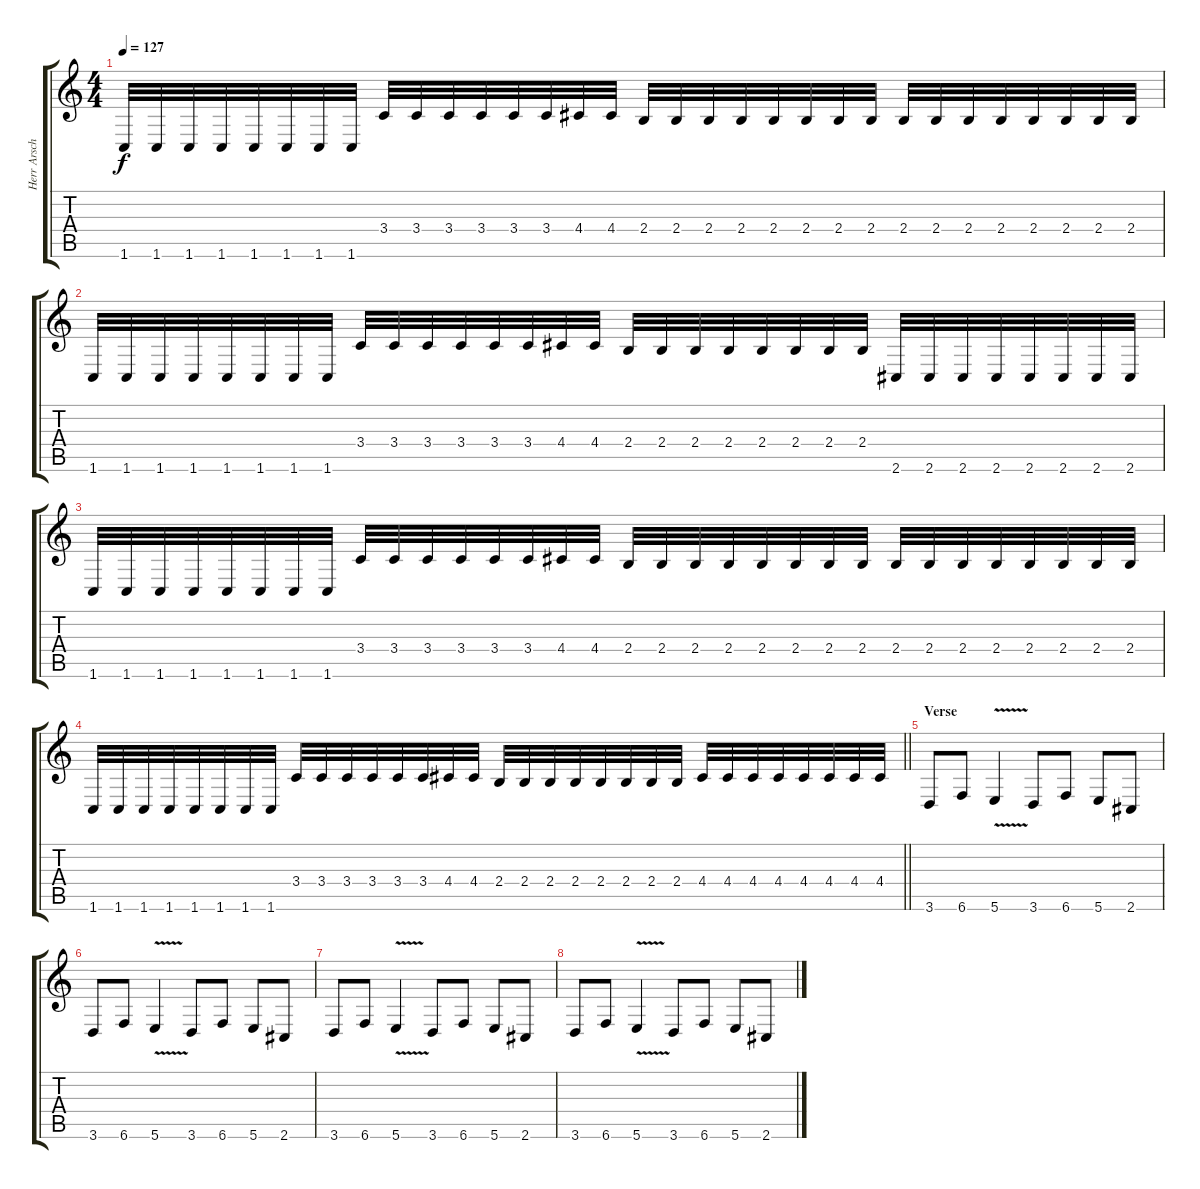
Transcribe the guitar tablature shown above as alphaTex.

\track ("Herr Arschstein (Right)" "Herr Arsch") {instrument distortionguitar}
\staff {score tabs}
\tuning (B3 Gb3 D3 A2 E2 B1) {hide}
\ts (4 4)
\tempo 127
\clef g2
\ks c
1.6.32{dy f} 1.6.32 1.6.32 1.6.32 1.6.32 1.6.32 1.6.32 1.6.32 3.4.32 3.4.32 3.4.32 3.4.32 3.4.32 3.4.32 4.4.32 4.4.32 2.4.32 2.4.32 2.4.32 2.4.32 2.4.32 2.4.32 2.4.32 2.4.32 2.4.32 2.4.32 2.4.32 2.4.32 2.4.32 2.4.32 2.4.32 2.4.32 |
1.6.32 1.6.32 1.6.32 1.6.32 1.6.32 1.6.32 1.6.32 1.6.32 3.4.32 3.4.32 3.4.32 3.4.32 3.4.32 3.4.32 4.4.32 4.4.32 2.4.32 2.4.32 2.4.32 2.4.32 2.4.32 2.4.32 2.4.32 2.4.32 2.6.32 2.6.32 2.6.32 2.6.32 2.6.32 2.6.32 2.6.32 2.6.32 |
1.6.32 1.6.32 1.6.32 1.6.32 1.6.32 1.6.32 1.6.32 1.6.32 3.4.32 3.4.32 3.4.32 3.4.32 3.4.32 3.4.32 4.4.32 4.4.32 2.4.32 2.4.32 2.4.32 2.4.32 2.4.32 2.4.32 2.4.32 2.4.32 2.4.32 2.4.32 2.4.32 2.4.32 2.4.32 2.4.32 2.4.32 2.4.32 |
\barLineRight lightlight
1.6.32 1.6.32 1.6.32 1.6.32 1.6.32 1.6.32 1.6.32 1.6.32 3.4.32 3.4.32 3.4.32 3.4.32 3.4.32 3.4.32 4.4.32 4.4.32 2.4.32 2.4.32 2.4.32 2.4.32 2.4.32 2.4.32 2.4.32 2.4.32 4.4.32 4.4.32 4.4.32 4.4.32 4.4.32 4.4.32 4.4.32 4.4.32 |
\section ("" "Verse")
3.6.8 6.6.8 5.6{v}.4 3.6.8 6.6.8 5.6.8 2.6.8 |
3.6.8 6.6.8 5.6{v}.4 3.6.8 6.6.8 5.6.8 2.6.8 |
3.6.8 6.6.8 5.6{v}.4 3.6.8 6.6.8 5.6.8 2.6.8 |
3.6.8 6.6.8 5.6{v}.4 3.6.8 6.6.8 5.6.8 2.6.8
